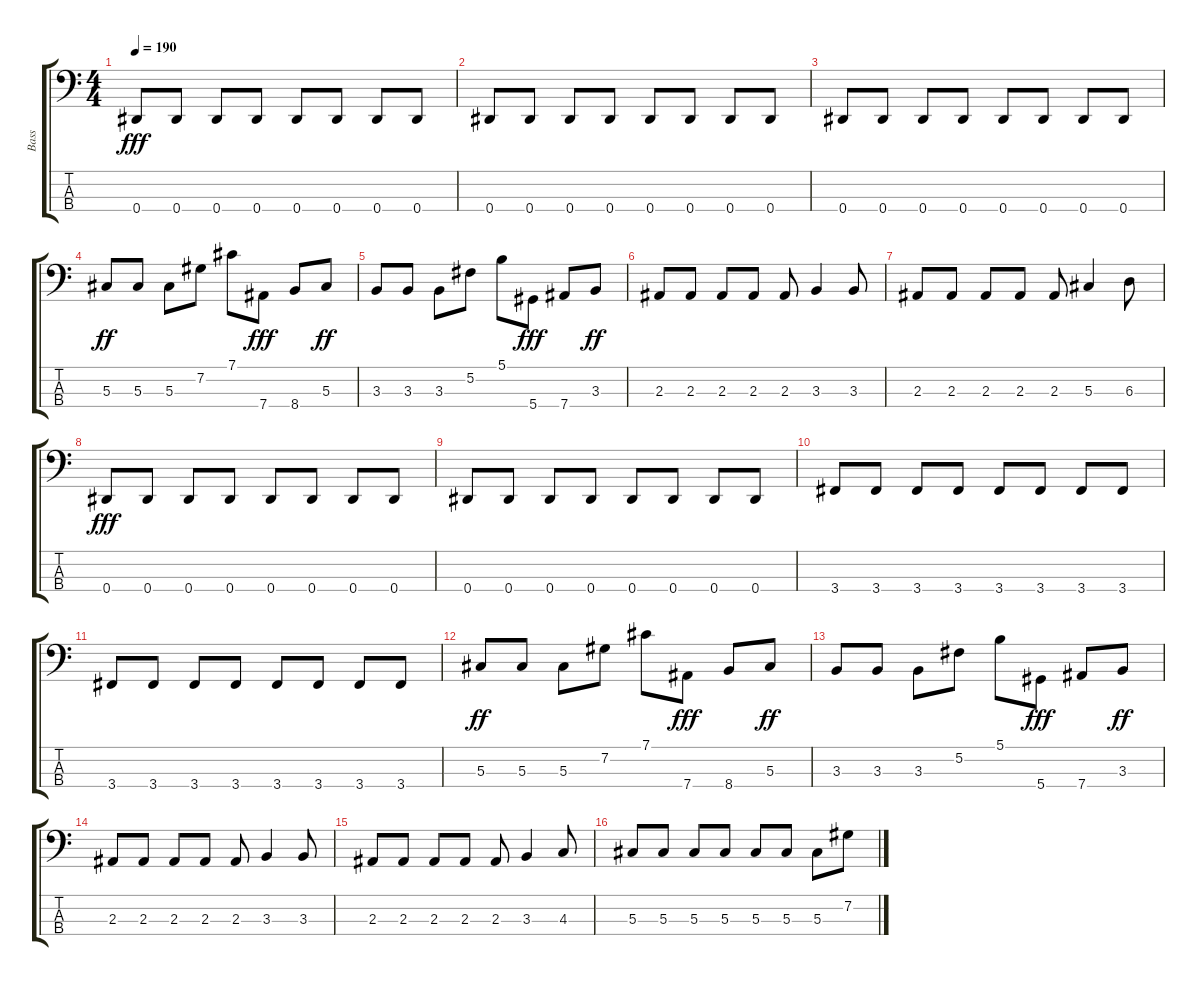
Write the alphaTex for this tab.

\track ("Bass" "Bass") {instrument electricbassfinger}
\staff {score tabs}
\tuning (Gb2 Db2 Ab1 Eb1) {hide}
\ts (4 4)
\tempo 190
\clef f4
\ks c
0.4.8{dy fff} 0.4.8 0.4.8 0.4.8 0.4.8 0.4.8 0.4.8 0.4.8 |
0.4.8 0.4.8 0.4.8 0.4.8 0.4.8 0.4.8 0.4.8 0.4.8 |
0.4.8 0.4.8 0.4.8 0.4.8 0.4.8 0.4.8 0.4.8 0.4.8 |
5.3.8{dy ff} 5.3.8 5.3.8 7.2.8 7.1.8 7.4.8{dy fff} 8.4.8 5.3.8{dy ff} |
3.3.8 3.3.8 3.3.8 5.2.8 5.1.8 5.4.8{dy fff} 7.4.8 3.3.8{dy ff} |
2.3.8 2.3.8 2.3.8 2.3.8 2.3.8 3.3.4 3.3.8 |
2.3.8 2.3.8 2.3.8 2.3.8 2.3.8 5.3.4 6.3.8 |
0.4.8{dy fff} 0.4.8 0.4.8 0.4.8 0.4.8 0.4.8 0.4.8 0.4.8 |
0.4.8 0.4.8 0.4.8 0.4.8 0.4.8 0.4.8 0.4.8 0.4.8 |
3.4.8 3.4.8 3.4.8 3.4.8 3.4.8 3.4.8 3.4.8 3.4.8 |
3.4.8 3.4.8 3.4.8 3.4.8 3.4.8 3.4.8 3.4.8 3.4.8 |
5.3.8{dy ff} 5.3.8 5.3.8 7.2.8 7.1.8 7.4.8{dy fff} 8.4.8 5.3.8{dy ff} |
3.3.8 3.3.8 3.3.8 5.2.8 5.1.8 5.4.8{dy fff} 7.4.8 3.3.8{dy ff} |
2.3.8 2.3.8 2.3.8 2.3.8 2.3.8 3.3.4 3.3.8 |
2.3.8 2.3.8 2.3.8 2.3.8 2.3.8 3.3.4 4.3.8 |
5.3.8 5.3.8 5.3.8 5.3.8 5.3.8 5.3.8 5.3.8 7.2.8
